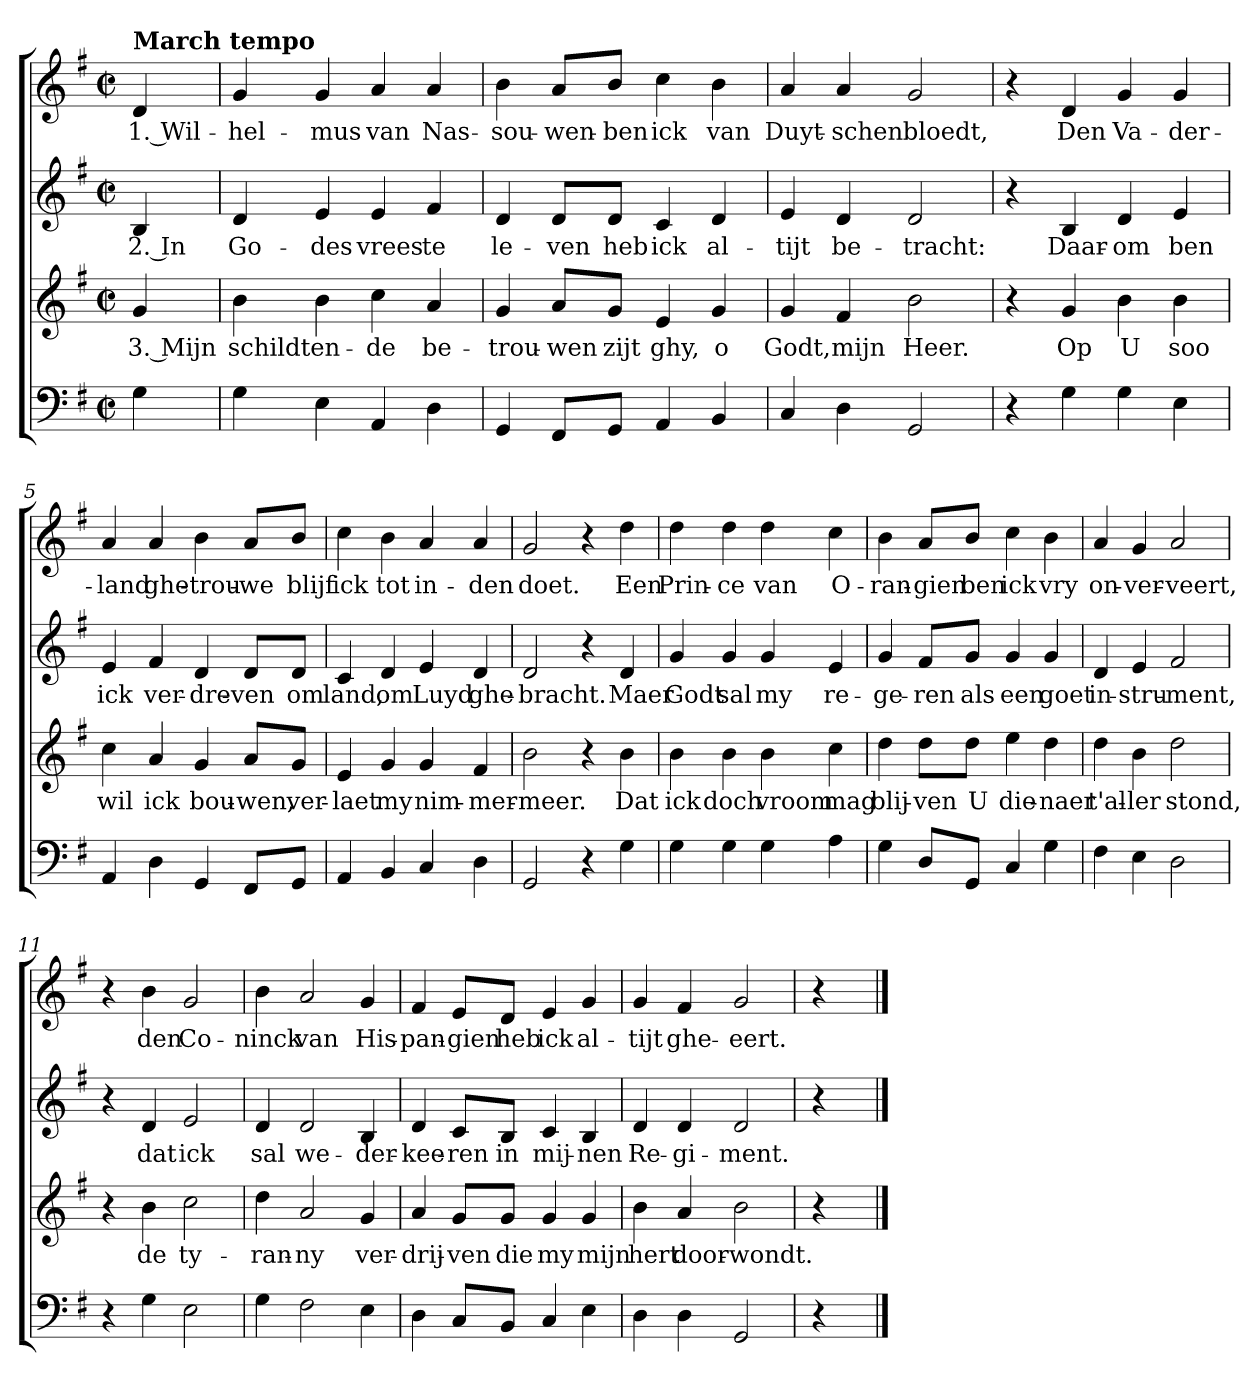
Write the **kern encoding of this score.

**kern	**kern	**text	**kern	**text	**kern	**text
*part4	*part3	*part3	*part2	*part2	*part1	*part1
*staff4	*staff3	*staff3	*staff2	*staff2	*staff1	*staff1
*clefF4	*clefG2	*	*clefG2	*	*clefG2	*
*k[f#]	*k[f#]	*	*k[f#]	*	*k[f#]	*
*G:	*G:	*	*G:	*	*G:	*
*M2/2	*M2/2	*	*M2/2	*	*M2/2	*
*met(c|)	*met(c|)	*	*met(c|)	*	*met(c|)	*
=	=	=	=	=	=	=
!	!	!	!	!	!LO:TX:a:B:t=March tempo	!
!	!	!LO:LY:b	!	!LO:LY:b	!	!LO:LY:b
4G\	4g/	3. Mijn	4B/	2. In	4d/	1. Wil-
=1	=1	=1	=1	=1	=1	=1
!	!	!LO:LY:b	!	!LO:LY:b	!	!LO:LY:b
4G\	4b\	schildt	4d/	Go-	4g/	-hel-
!	!	!LO:LY:b	!	!LO:LY:b	!	!LO:LY:b
4E\	4b\	en-	4e/	-des	4g/	-mus
!	!	!LO:LY:b	!	!LO:LY:b	!	!LO:LY:b
4AA/	4cc\	-de	4e/	vrees	4a/	van
!	!	!LO:LY:b	!	!LO:LY:b	!	!LO:LY:b
4D\	4a/	be-	4f#/	te	4a/	Nas-
=2	=2	=2	=2	=2	=2	=2
!	!	!LO:LY:b	!	!LO:LY:b	!	!LO:LY:b
4GG/	4g/	-trou-	4d/	le-	4b\	-sou-
!	!	!LO:LY:b	!	!LO:LY:b	!	!LO:LY:b
8FF#/L	8a/L	-wen	8d/L	-ven	8a/L	-wen-
!	!	!LO:LY:b	!	!LO:LY:b	!	!LO:LY:b
8GG/J	8g/J	zijt	8d/J	heb	8b/J	-ben
!	!	!LO:LY:b	!	!LO:LY:b	!	!LO:LY:b
4AA/	4e/	ghy,	4c/	ick	4cc\	ick
!	!	!LO:LY:b	!	!LO:LY:b	!	!LO:LY:b
4BB/	4g/	o	4d/	al-	4b\	van
=3	=3	=3	=3	=3	=3	=3
!	!	!LO:LY:b	!	!LO:LY:b	!	!LO:LY:b
4C/	4g/	Godt,	4e/	-tijt	4a/	Duyt-
!	!	!LO:LY:b	!	!LO:LY:b	!	!LO:LY:b
4D\	4f#/	mijn	4d/	be-	4a/	-schen
!	!	!LO:LY:b	!	!LO:LY:b	!	!LO:LY:b
2GG/	2b\	Heer.	2d/	-tracht:	2g/	bloedt,
=4	=4	=4	=4	=4	=4	=4
4r	4r	.	4r	.	4r	.
!	!	!LO:LY:b	!	!LO:LY:b	!	!LO:LY:b
4G\	4g/	Op	4B/	Daar-	4d/	Den
!	!	!LO:LY:b	!	!LO:LY:b	!	!LO:LY:b
4G\	4b\	U	4d/	-om	4g/	Va-
!	!	!LO:LY:b	!	!LO:LY:b	!	!LO:LY:b
4E\	4b\	soo	4e/	ben	4g/	-der-
!!LO:LB:g=z
=5	=5	=5	=5	=5	=5	=5
!	!	!LO:LY:b	!	!LO:LY:b	!	!LO:LY:b
4AA/	4cc\	wil	4e/	ick	4a/	-land
!	!	!LO:LY:b	!	!LO:LY:b	!	!LO:LY:b
4D\	4a/	ick	4f#/	ver-	4a/	ghe-
!	!	!LO:LY:b	!	!LO:LY:b	!	!LO:LY:b
4GG/	4g/	bou-	4d/	-dre-	4b\	-trou-
!	!	!LO:LY:b	!	!LO:LY:b	!	!LO:LY:b
8FF#/L	8a/L	-wen,	8d/L	-ven	8a/L	-we
!	!	!LO:LY:b	!	!LO:LY:b	!	!LO:LY:b
8GG/J	8g/J	ver-	8d/J	om	8b/J	blijf
=6	=6	=6	=6	=6	=6	=6
!	!	!LO:LY:b	!	!LO:LY:b	!	!LO:LY:b
4AA/	4e/	-laet	4c/	land,	4cc\	ick
!	!	!LO:LY:b	!	!LO:LY:b	!	!LO:LY:b
4BB/	4g/	my	4d/	om	4b\	tot
!	!	!LO:LY:b	!	!LO:LY:b	!	!LO:LY:b
4C/	4g/	nim-	4e/	Luyd	4a/	in-
!	!	!LO:LY:b	!	!LO:LY:b	!	!LO:LY:b
4D\	4f#/	-mer-	4d/	ghe-	4a/	-den
=7	=7	=7	=7	=7	=7	=7
!	!	!LO:LY:b	!	!LO:LY:b	!	!LO:LY:b
2GG/	2b\	-meer.	2d/	-bracht.	2g/	doet.
4r	4r	.	4r	.	4r	.
!	!	!LO:LY:b	!	!LO:LY:b	!	!LO:LY:b
4G\	4b\	Dat	4d/	Maer	4dd\	Een
=8	=8	=8	=8	=8	=8	=8
!	!	!LO:LY:b	!	!LO:LY:b	!	!LO:LY:b
4G\	4b\	ick	4g/	Godt	4dd\	Prin-
!	!	!LO:LY:b	!	!LO:LY:b	!	!LO:LY:b
4G\	4b\	doch	4g/	sal	4dd\	-ce
!	!	!LO:LY:b	!	!LO:LY:b	!	!LO:LY:b
4G\	4b\	vroom	4g/	my	4dd\	van
!	!	!LO:LY:b	!	!LO:LY:b	!	!LO:LY:b
4A\	4cc\	mag	4e/	re-	4cc\	O-
=9	=9	=9	=9	=9	=9	=9
!	!	!LO:LY:b	!	!LO:LY:b	!	!LO:LY:b
4G\	4dd\	blij-	4g/	-ge-	4b\	-ran-
!	!	!LO:LY:b	!	!LO:LY:b	!	!LO:LY:b
8D/L	8dd\L	-ven	8f#/L	-ren	8a/L	-gien
!	!	!LO:LY:b	!	!LO:LY:b	!	!LO:LY:b
8GG/J	8dd\J	U	8g/J	als	8b/J	ben
!	!	!LO:LY:b	!	!LO:LY:b	!	!LO:LY:b
4C/	4ee\	die-	4g/	een	4cc\	ick
!	!	!LO:LY:b	!	!LO:LY:b	!	!LO:LY:b
4G\	4dd\	-naer	4g/	goet	4b\	vry
!!LO:LB:g=z
=10	=10	=10	=10	=10	=10	=10
!	!	!LO:LY:b	!	!LO:LY:b	!	!LO:LY:b
4F#\	4dd\	t'al-	4d/	in-	4a/	on-
!	!	!LO:LY:b	!	!LO:LY:b	!	!LO:LY:b
4E\	4b\	-ler	4e/	-stru-	4g/	-ver-
!	!	!LO:LY:b	!	!LO:LY:b	!	!LO:LY:b
2D\	2dd\	stond,	2f#/	-ment,	2a/	-veert,
=11	=11	=11	=11	=11	=11	=11
4r	4r	.	4r	.	4r	.
!	!	!LO:LY:b	!	!LO:LY:b	!	!LO:LY:b
4G\	4b\	de	4d/	dat	4b\	den
!	!	!LO:LY:b	!	!LO:LY:b	!	!LO:LY:b
2E\	2cc\	ty-	2e/	ick	2g/	Co-
=12	=12	=12	=12	=12	=12	=12
!	!	!LO:LY:b	!	!LO:LY:b	!	!LO:LY:b
4G\	4dd\	-ran-	4d/	sal	4b\	-ninck
!	!	!LO:LY:b	!	!LO:LY:b	!	!LO:LY:b
2F#\	2a/	-ny	2d/	we-	2a/	van
!	!	!LO:LY:b	!	!LO:LY:b	!	!LO:LY:b
4E\	4g/	ver-	4B/	-der-	4g/	His-
=13	=13	=13	=13	=13	=13	=13
!	!	!LO:LY:b	!	!LO:LY:b	!	!LO:LY:b
4D\	4a/	-drij-	4d/	-kee-	4f#/	-pan-
!	!	!LO:LY:b	!	!LO:LY:b	!	!LO:LY:b
8C/L	8g/L	-ven	8c/L	-ren	8e/L	-gien
!	!	!LO:LY:b	!	!LO:LY:b	!	!LO:LY:b
8BB/J	8g/J	die	8B/J	in	8d/J	heb
!	!	!LO:LY:b	!	!LO:LY:b	!	!LO:LY:b
4C/	4g/	my	4c/	mij-	4e/	ick
!	!	!LO:LY:b	!	!LO:LY:b	!	!LO:LY:b
4E\	4g/	mijn	4B/	-nen	4g/	al-
=14	=14	=14	=14	=14	=14	=14
!	!	!LO:LY:b	!	!LO:LY:b	!	!LO:LY:b
4D\	4b\	hert	4d/	Re-	4g/	-tijt
!	!	!LO:LY:b	!	!LO:LY:b	!	!LO:LY:b
4D\	4a/	door-	4d/	-gi-	4f#/	ghe-
!	!	!LO:LY:b	!	!LO:LY:b	!	!LO:LY:b
2GG/	2b\	-wondt.	2d/	-ment.	2g/	-eert.
=15	=15	=15	=15	=15	=15	=15
4r	4r	.	4r	.	4r	.
==	==	==	==	==	==	==
*-	*-	*-	*-	*-	*-	*-
